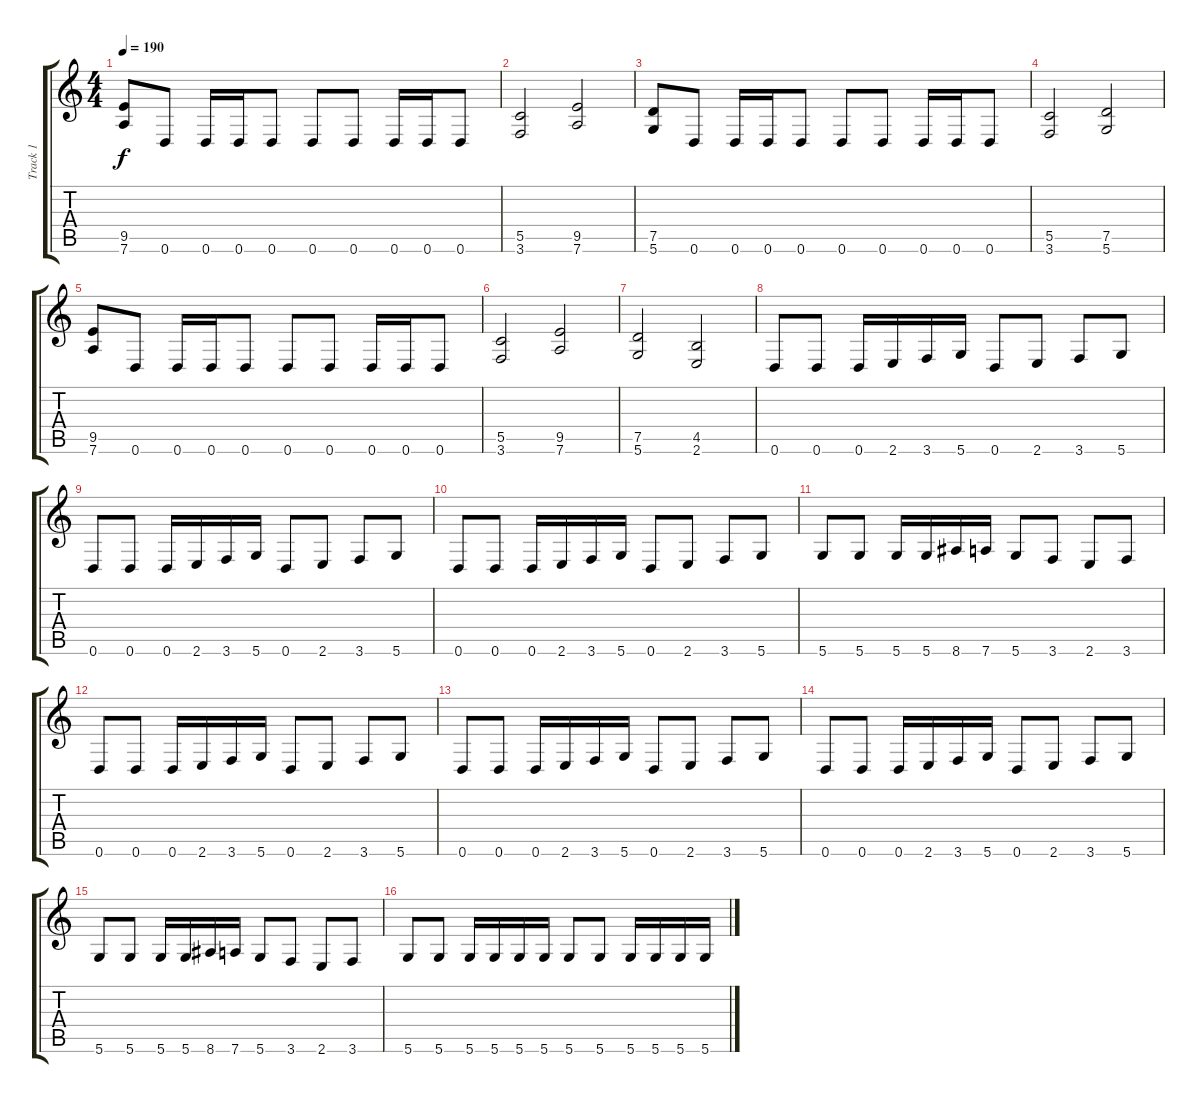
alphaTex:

\track ("Track 1" "Track 1") {instrument distortionguitar}
\staff {score tabs}
\tuning (D4 A3 F3 C3 G2 D2) {hide}
\ts (4 4)
\tempo 190
\clef g2
\ks c
(9.5 7.6).8{dy f} 0.6.8 0.6.16 0.6.16 0.6.8 0.6.8 0.6.8 0.6.16 0.6.16 0.6.8 |
(5.5 3.6).2 (9.5 7.6).2 |
(7.5 5.6).8 0.6.8 0.6.16 0.6.16 0.6.8 0.6.8 0.6.8 0.6.16 0.6.16 0.6.8 |
(5.5 3.6).2 (7.5 5.6).2 |
(9.5 7.6).8 0.6.8 0.6.16 0.6.16 0.6.8 0.6.8 0.6.8 0.6.16 0.6.16 0.6.8 |
(5.5 3.6).2 (9.5 7.6).2 |
(7.5 5.6).2 (4.5 2.6).2 |
0.6.8 0.6.8 0.6.16 2.6.16 3.6.16 5.6.16 0.6.8 2.6.8 3.6.8 5.6.8 |
0.6.8 0.6.8 0.6.16 2.6.16 3.6.16 5.6.16 0.6.8 2.6.8 3.6.8 5.6.8 |
0.6.8 0.6.8 0.6.16 2.6.16 3.6.16 5.6.16 0.6.8 2.6.8 3.6.8 5.6.8 |
5.6.8 5.6.8 5.6.16 5.6.16 8.6.16 7.6.16 5.6.8 3.6.8 2.6.8 3.6.8 |
0.6.8 0.6.8 0.6.16 2.6.16 3.6.16 5.6.16 0.6.8 2.6.8 3.6.8 5.6.8 |
0.6.8 0.6.8 0.6.16 2.6.16 3.6.16 5.6.16 0.6.8 2.6.8 3.6.8 5.6.8 |
0.6.8 0.6.8 0.6.16 2.6.16 3.6.16 5.6.16 0.6.8 2.6.8 3.6.8 5.6.8 |
5.6.8 5.6.8 5.6.16 5.6.16 8.6.16 7.6.16 5.6.8 3.6.8 2.6.8 3.6.8 |
5.6.8 5.6.8 5.6.16 5.6.16 5.6.16 5.6.16 5.6.8 5.6.8 5.6.16 5.6.16 5.6.16 5.6.16
